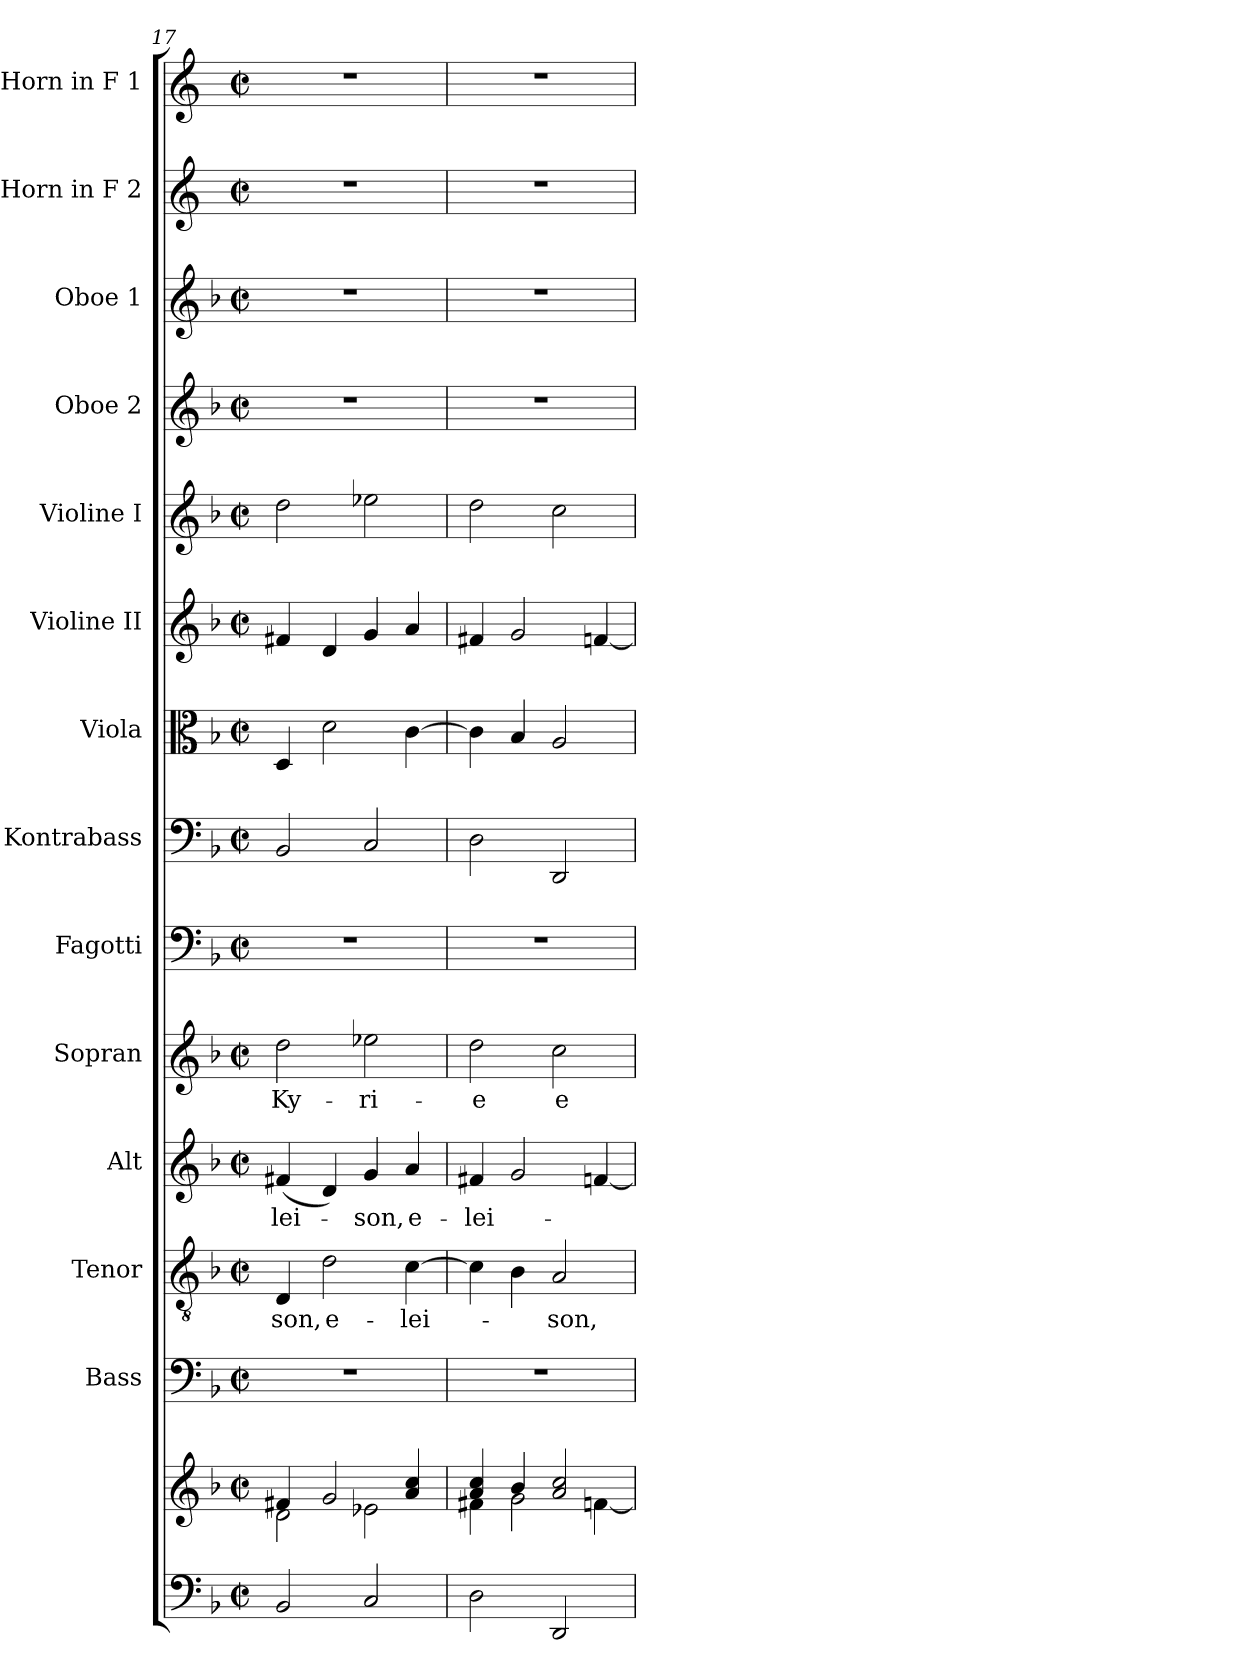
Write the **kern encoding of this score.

**kern	**kern	**kern	**kern	**text	**kern	**text	**kern	**text	**kern	**kern	**kern	**kern	**kern	**kern	**kern	**kern	**kern
*part14	*part14	*part13	*part12	*part12	*part11	*part11	*part10	*part10	*part9	*part8	*part7	*part6	*part5	*part4	*part3	*part2	*part1
*staff15	*staff14	*staff13	*staff12	*staff12	*staff11	*staff11	*staff10	*staff10	*staff9	*staff8	*staff7	*staff6	*staff5	*staff4	*staff3	*staff2	*staff1
*	*	*I"Bass	*I"Tenor	*	*I"Alt	*	*I"Sopran	*	*I"Fagotti	*I"Kontrabass	*I"Viola	*I"Violine II	*I"Violine I	*I"Oboe 2	*I"Oboe 1	*I"Horn in F 2	*I"Horn in F 1
*	*	*I'B.	*I'T.	*	*I'A.	*	*I'S.	*	*I'Fg.	*I'Kb.	*I'Vla.	*I'Vl. II	*I'Vl. I	*I'Ob. 2	*I'Ob. 1	*	*
*clefF4	*clefG2	*clefF4	*clefGv2	*	*clefG2	*	*clefG2	*	*clefF4	*clefF4	*clefC3	*clefG2	*clefG2	*clefG2	*clefG2	*clefG2	*clefG2
*	*	*	*	*	*	*	*	*	*	*ITrd7c12	*	*	*	*	*	*ITrd4c7	*ITrd4c7
*k[b-]	*k[b-]	*k[b-]	*k[b-]	*	*k[b-]	*	*k[b-]	*	*k[b-]	*k[b-]	*k[b-]	*k[b-]	*k[b-]	*k[b-]	*k[b-]	*k[b-]	*k[b-]
*F:	*F:	*F:	*F:	*	*F:	*	*F:	*	*F:	*F:	*F:	*F:	*F:	*F:	*F:	*F:	*F:
*M2/2	*M2/2	*M2/2	*M2/2	*	*M2/2	*	*M2/2	*	*M2/2	*M2/2	*M2/2	*M2/2	*M2/2	*M2/2	*M2/2	*M2/2	*M2/2
*met(c|)	*met(c|)	*met(c|)	*met(c|)	*	*met(c|)	*	*met(c|)	*	*met(c|)	*met(c|)	*met(c|)	*met(c|)	*met(c|)	*met(c|)	*met(c|)	*met(c|)	*met(c|)
=17	=17	=17	=17	=17	=17	=17	=17	=17	=17	=17	=17	=17	=17	=17	=17	=17	=17
*	*^	*	*	*	*	*	*	*	*	*	*	*	*	*	*	*	*
!	!	!	!	!	!LO:LY:b	!	!LO:LY:b	!	!LO:LY:b	!	!	!	!	!	!	!	!	!
2BB-/	4f#X/	2d\	1r	4D/	-son,	(<4f#X/	-lei-	2dd\	Ky-	1r	2BBB-/	4D/	4f#X/	2dd\	1r	1r	1r	1r
!	!	!	!	!	!LO:LY:b	!	!	!	!	!	!	!	!	!	!	!	!	!
.	2g/	.	.	2d\	e-	4d/)	.	.	.	.	.	2d\	4d/	.	.	.	.	.
!	!	!	!	!	!	!	!LO:LY:b	!	!LO:LY:b	!	!	!	!	!	!	!	!	!
2C/	.	2e-X\	.	.	.	4g/	-son,	2ee-X\	-ri-	.	2CC/	.	4g/	2ee-X\	.	.	.	.
!	!	!	!	!	!LO:LY:b	!	!LO:LY:b	!	!	!	!	!	!	!	!	!	!	!
.	4a/ 4cc/	.	.	[4c\	-lei-	4a/	e-	.	.	.	.	[4c\	4a/	.	.	.	.	.
=18	=18	=18	=18	=18	=18	=18	=18	=18	=18	=18	=18	=18	=18	=18	=18	=18	=18	=18
!	!	!	!	!	!	!	!LO:LY:b	!	!LO:LY:b	!	!	!	!	!	!	!	!	!
2D\	4a/ 4cc/	4f#X\	1r	4c\]	.	4f#X/	-lei-	2dd\	-e	1r	2DD\	4c\]	4f#X/	2dd\	1r	1r	1r	1r
.	4b-/	2g\	.	4B-\	.	2g/	.	.	.	.	.	4B-/	2g/	.	.	.	.	.
!	!	!	!	!	!LO:LY:b	!	!	!	!LO:LY:b	!	!	!	!	!	!	!	!	!
2DD/	2a/ 2cc/	.	.	2A/	-son,	.	.	2cc\	e-	.	2DDD/	2A/	.	2cc\	.	.	.	.
.	.	[<4fn\	.	.	.	[4fn/	.	.	.	.	.	.	[4fn/	.	.	.	.	.
*	*v	*v	*	*	*	*	*	*	*	*	*	*	*	*	*	*	*	*
=	=	=	=	=	=	=	=	=	=	=	=	=	=	=	=	=	=
*-	*-	*-	*-	*-	*-	*-	*-	*-	*-	*-	*-	*-	*-	*-	*-	*-	*-
